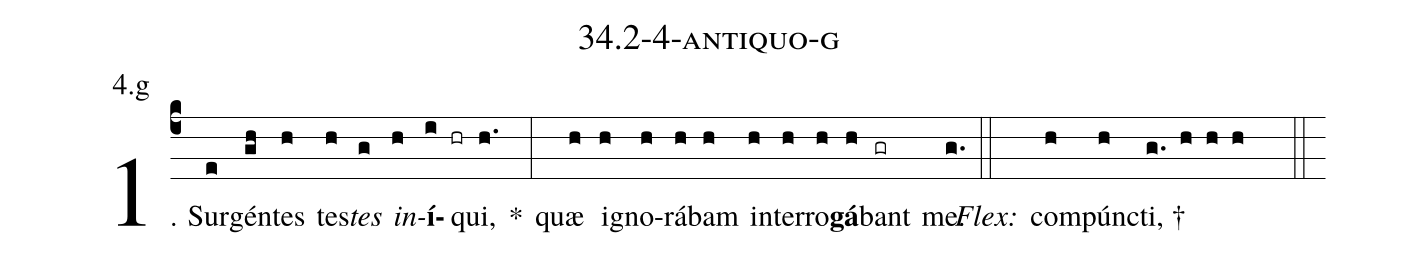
name: 34.2-4-antiquo-g;
annotation: 4.g;
%%
(c4)1. Sur(e)gén(gh)tes(h) tes(h)<i>tes</i>(g) <i>in</i>(h)<b>í</b>(i hr)qui,(h.) *(:) quæ(h) i(h)gno(h)rá(h)bam(h) in(h)ter(h)ro(h)<b>gá</b>(h)bant(gr) me.(g.) (::)
<i>Flex:</i>()  com(h)púnc(h)ti, †(g. h h h  ::)

%E(h) u(h) o(h) u(h) a(h) e.(g.) (::)
